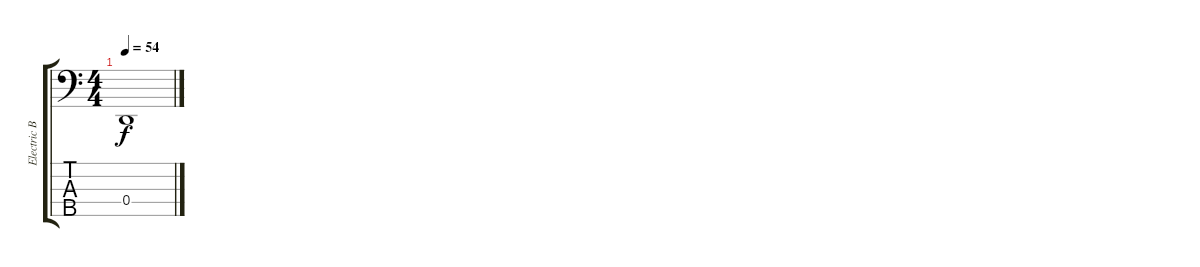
\track ("Electric Bass" "Electric B") {instrument electricbasspick}
\staff {score tabs}
\tuning (F2 C2 G1 D1 A0) {hide}
\ts (4 4)
\tempo 54
\clef f4
\ks c
0.4{t}.1{dy f}
